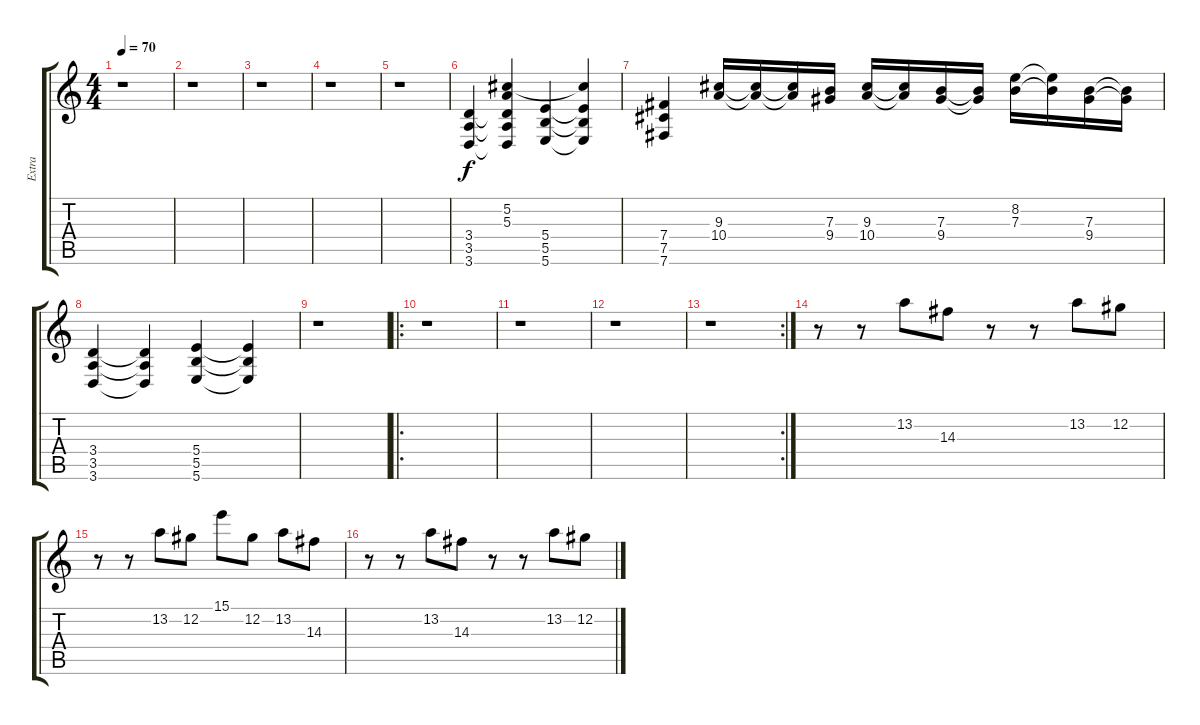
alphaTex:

\track ("Extra" "Extra") {instrument distortionguitar}
\staff {score tabs}
\tuning (Db4 Ab3 E3 B2 Gb2 B1) {hide}
\ts (4 4)
\tempo 70
\clef g2
\ks c
r.1{dy f} |
r.1 |
r.1 |
r.1 |
r.1 |
(3.4 3.5 3.6).4{instrument electricguitarjazz} (5.2 5.3 3.4{t} 3.5{t} 3.6{t}).4 (5.4 5.5 5.6).4 (5.2{t} 5.4{t} 5.5{t} 5.6{t}).4 |
(7.4 7.5 7.6).4 (9.3 10.4).16 (9.3{t} 10.4{t}).16 (9.3{t} 10.4{t}).16 (7.3 9.4).16 (9.3 10.4).16 (9.3{t} 10.4{t}).16 (7.3 9.4).16 (7.3{t} 9.4{t}).16 (8.2 7.3).16 (8.2{t} 7.3{t}).16 (7.3 9.4).16 (7.3{t} 9.4{t}).16 |
(3.4 3.5 3.6).4 (3.4{t} 3.5{t} 3.6{t}).4 (5.4 5.5 5.6).4 (5.4{t} 5.5{t} 5.6{t}).4 |
r.1 |
\ro
r.1 |
r.1 |
r.1 |
\rc 2
r.1 |
r.8{instrument distortionguitar} r.8 13.2.8 14.3.8 r.8 r.8 13.2.8 12.2.8 |
r.8 r.8 13.2.8 12.2.8 15.1.8 12.2.8 13.2.8 14.3.8 |
r.8 r.8 13.2.8 14.3.8 r.8 r.8 13.2.8 12.2.8
